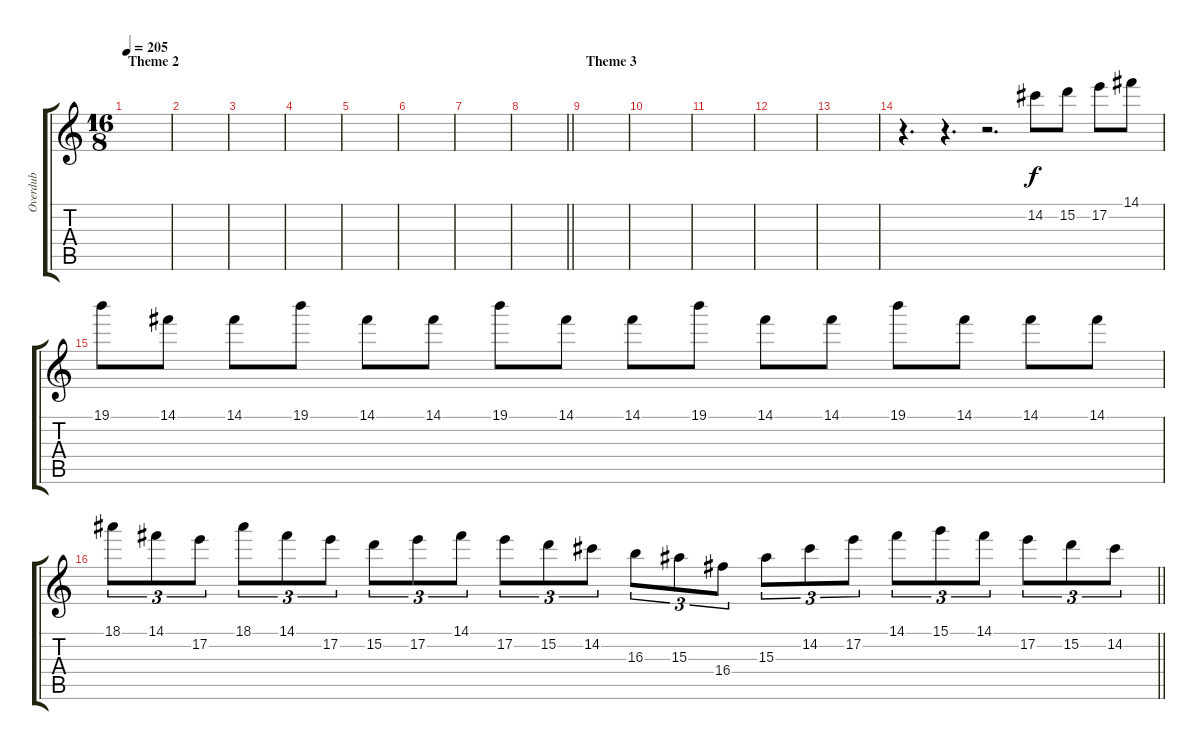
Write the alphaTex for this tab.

\track ("Overdub" "Overdub") {instrument distortionguitar}
\staff {score tabs}
\tuning (E4 B3 G3 D3 A2 E2) {hide}
\ts (16 8)
\section ("" "Theme 2")
\tempo 205
\clef g2
\ks c
|
|
|
|
|
|
|
\barLineRight lightlight
|
\section ("" "Theme 3")
|
|
|
|
|
r.4{d} r.4{d} r.2{d} 14.2.8 15.2.8 17.2.8 14.1.8 |
19.1.8 14.1.8 14.1.8 19.1.8 14.1.8 14.1.8 19.1.8 14.1.8 14.1.8 19.1.8 14.1.8 14.1.8 19.1.8 14.1.8 14.1.8 14.1.8 |
\barLineRight lightlight
18.1.8{tu (3 2)} 14.1.8{tu (3 2)} 17.2.8{tu (3 2)} 18.1.8{tu (3 2)} 14.1.8{tu (3 2)} 17.2.8{tu (3 2)} 15.2.8{tu (3 2)} 17.2.8{tu (3 2)} 14.1.8{tu (3 2)} 17.2.8{tu (3 2)} 15.2.8{tu (3 2)} 14.2.8{tu (3 2)} 16.3.8{tu (3 2)} 15.3.8{tu (3 2)} 16.4.8{tu (3 2)} 15.3.8{tu (3 2)} 14.2.8{tu (3 2)} 17.2.8{tu (3 2)} 14.1.8{tu (3 2)} 15.1.8{tu (3 2)} 14.1.8{tu (3 2)} 17.2.8{tu (3 2)} 15.2.8{tu (3 2)} 14.2.8{tu (3 2)}
